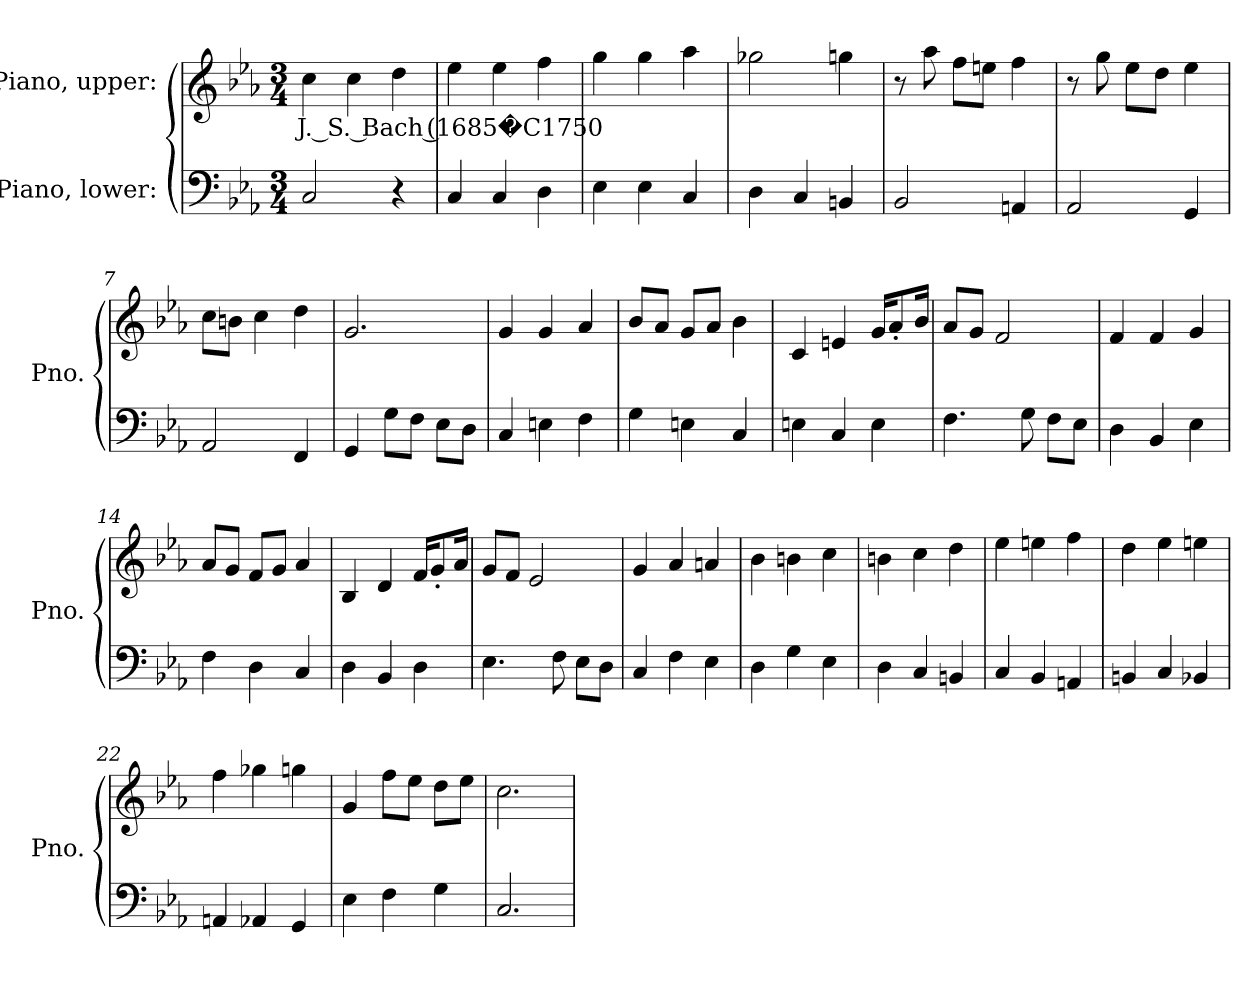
**kern	**kern	**text
*part2	*part1	*part1
*staff2	*staff1	*staff1
*I"Piano, lower:	*I"Piano, upper:	*
*I'Pno.	*I'Pno.	*
*clefF4	*clefG2	*
*k[b-e-a-]	*k[b-e-a-]	*
*M3/4	*M3/4	*
*MM108	*MM108	*
=1	=1	=1
!	!	!LO:LY:b
2C/	4cc\	J. S. Bach (1685�C1750
.	4cc\	.
4r	4dd\	.
=2	=2	=2
4C/	4ee-\	.
4C/	4ee-\	.
4D\	4ff\	.
=3	=3	=3
4E-\	4gg\	.
4E-\	4gg\	.
4C/	4aa-\	.
=4	=4	=4
4D\	2gg-X\	.
4C/	.	.
4BBn/	4ggn\	.
=5	=5	=5
2BB-/	8r	.
.	8aa-\	.
.	8ff\L	.
.	8een\J	.
4AAn/	4ff\	.
!!LO:LB:g=z
=6	=6	=6
2AA-/	8r	.
.	8gg\	.
.	8ee-\L	.
.	8dd\J	.
4GG/	4ee-\	.
=7	=7	=7
2AA-/	8cc\L	.
.	8bn\J	.
.	4cc\	.
4FF/	4dd\	.
=8	=8	=8
4GG/	2.g/	.
8G\L	.	.
8F\J	.	.
8E-\L	.	.
8D\J	.	.
=9	=9	=9
4C/	4g/	.
4En\	4g/	.
4F\	4a-/	.
=10	=10	=10
4G\	8b-/L	.
.	8a-/J	.
4En\	8g/L	.
.	8a-/J	.
4C/	4b-\	.
=11	=11	=11
4En\	4c/	.
4C/	4en/	.
4E\	16g/KL	.
.	8a-'/	.
.	16b-/Jk	.
=12	=12	=12
4.F\	8a-/L	.
.	8g/J	.
.	2f/	.
8G\	.	.
8F\L	.	.
8E-\J	.	.
!!LO:LB:g=z
=13	=13	=13
4D\	4f/	.
4BB-/	4f/	.
4E-\	4g/	.
=14	=14	=14
4F\	8a-/L	.
.	8g/J	.
4D\	8f/L	.
.	8g/J	.
4C/	4a-/	.
=15	=15	=15
4D\	4B-/	.
4BB-/	4d/	.
4D\	16f/KL	.
.	8g'/	.
.	16a-/Jk	.
=16	=16	=16
4.E-\	8g/L	.
.	8f/J	.
.	2e-/	.
8F\	.	.
8E-\L	.	.
8D\J	.	.
=17	=17	=17
4C/	4g/	.
4F\	4a-/	.
4E-\	4an/	.
=18	=18	=18
4D\	4b-\	.
4G\	4bn\	.
4E-\	4cc\	.
=19	=19	=19
4D\	4bn\	.
4C/	4cc\	.
4BBn/	4dd\	.
=20	=20	=20
4C/	4ee-\	.
4BB-/	4een\	.
4AAn/	4ff\	.
!!LO:LB:g=z
=21	=21	=21
4BBn/	4dd\	.
4C/	4ee-\	.
4BB-X/	4een\	.
=22	=22	=22
4AAn/	4ff\	.
4AA-X/	4gg-X\	.
4GG/	4ggn\	.
=23	=23	=23
4E-\	4g/	.
4F\	8ff\L	.
.	8ee-\J	.
4G\	8dd\L	.
.	8ee-\J	.
=24	=24	=24
2.C/	2.cc\	.
=	=	=
*-	*-	*-
